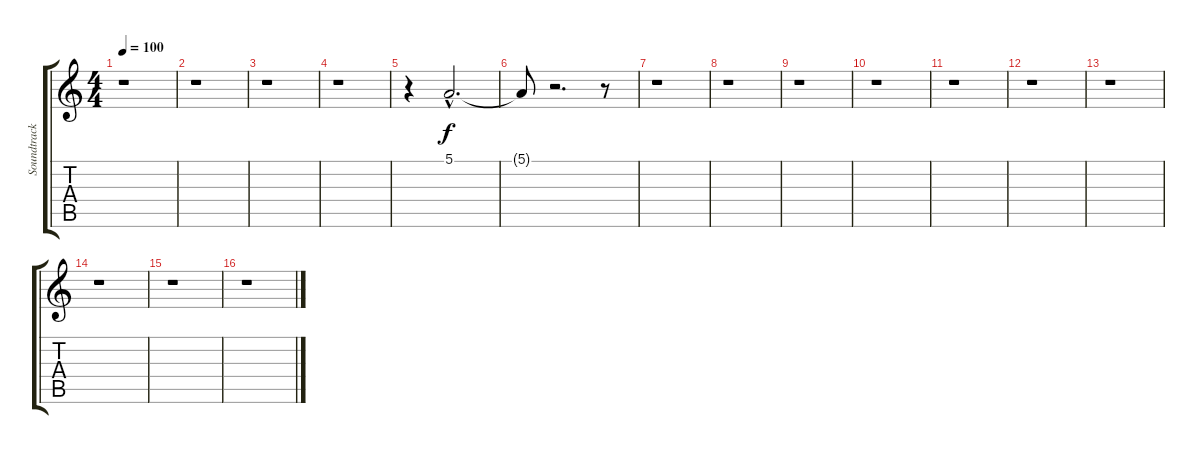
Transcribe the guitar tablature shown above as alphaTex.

\track ("Soundtrack" "Soundtrack") {instrument fx2soundtrack}
\staff {score tabs}
\tuning (E4 B3 G3 D3 A2 E2) {hide}
\ts (4 4)
\tempo 100
\clef g2
\ks c
r.1{dy f instrument fx2soundtrack} |
r.1 |
r.1 |
r.1 |
r.4 5.1{hac}.2{d instrument fx2soundtrack} |
5.1{t}.8 r.2{d} r.8 |
r.1 |
r.1 |
r.1 |
r.1 |
r.1 |
r.1 |
r.1 |
r.1 |
r.1 |
r.1
